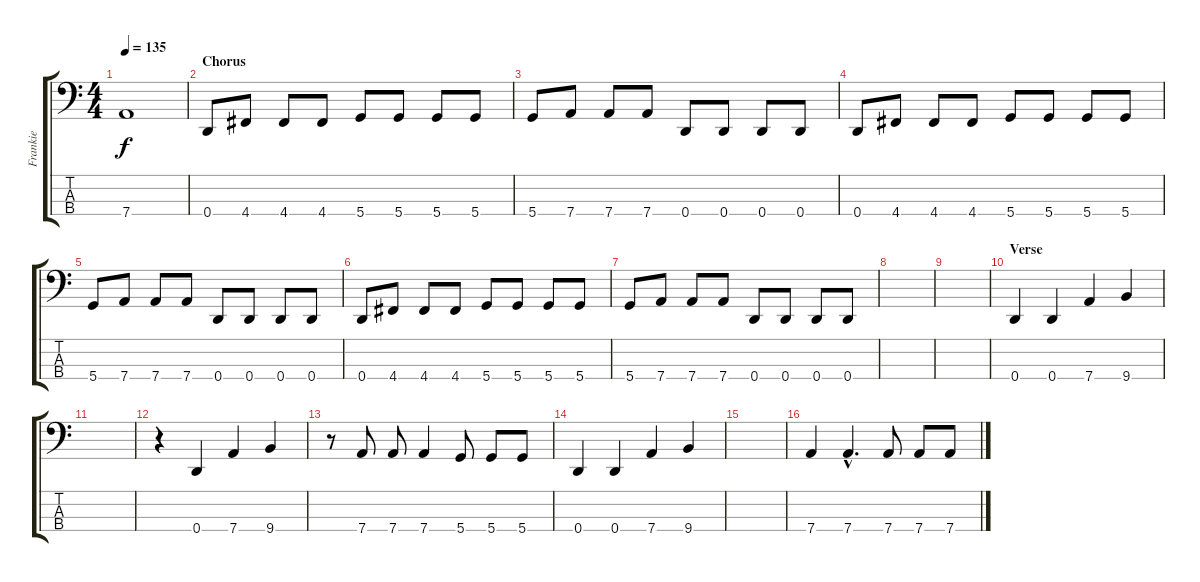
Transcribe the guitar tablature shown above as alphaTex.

\track ("Frankie" "Frankie") {instrument electricbasspick}
\staff {score tabs}
\tuning (G2 D2 A1 D1) {hide}
\ts (4 4)
\tempo 135
\clef f4
\ks c
7.4{t}.1{dy f} |
\section ("" "Chorus")
0.4.8 4.4.8 4.4.8 4.4.8 5.4.8 5.4.8 5.4.8 5.4.8 |
5.4.8 7.4.8 7.4.8 7.4.8 0.4.8 0.4.8 0.4.8 0.4.8 |
0.4.8 4.4.8 4.4.8 4.4.8 5.4.8 5.4.8 5.4.8 5.4.8 |
5.4.8 7.4.8 7.4.8 7.4.8 0.4.8 0.4.8 0.4.8 0.4.8 |
0.4.8 4.4.8 4.4.8 4.4.8 5.4.8 5.4.8 5.4.8 5.4.8 |
5.4.8 7.4.8 7.4.8 7.4.8 0.4.8 0.4.8 0.4.8 0.4.8 |
|
|
\section ("" "Verse")
0.4.4 0.4.4 7.4.4 9.4.4 |
|
r.4 0.4.4 7.4.4 9.4.4 |
r.8 7.4.8 7.4.8 7.4.4 5.4.8 5.4.8 5.4.8 |
0.4.4 0.4.4 7.4.4 9.4.4 |
|
7.4.4 7.4{hac}.4{d} 7.4.8 7.4.8 7.4.8
